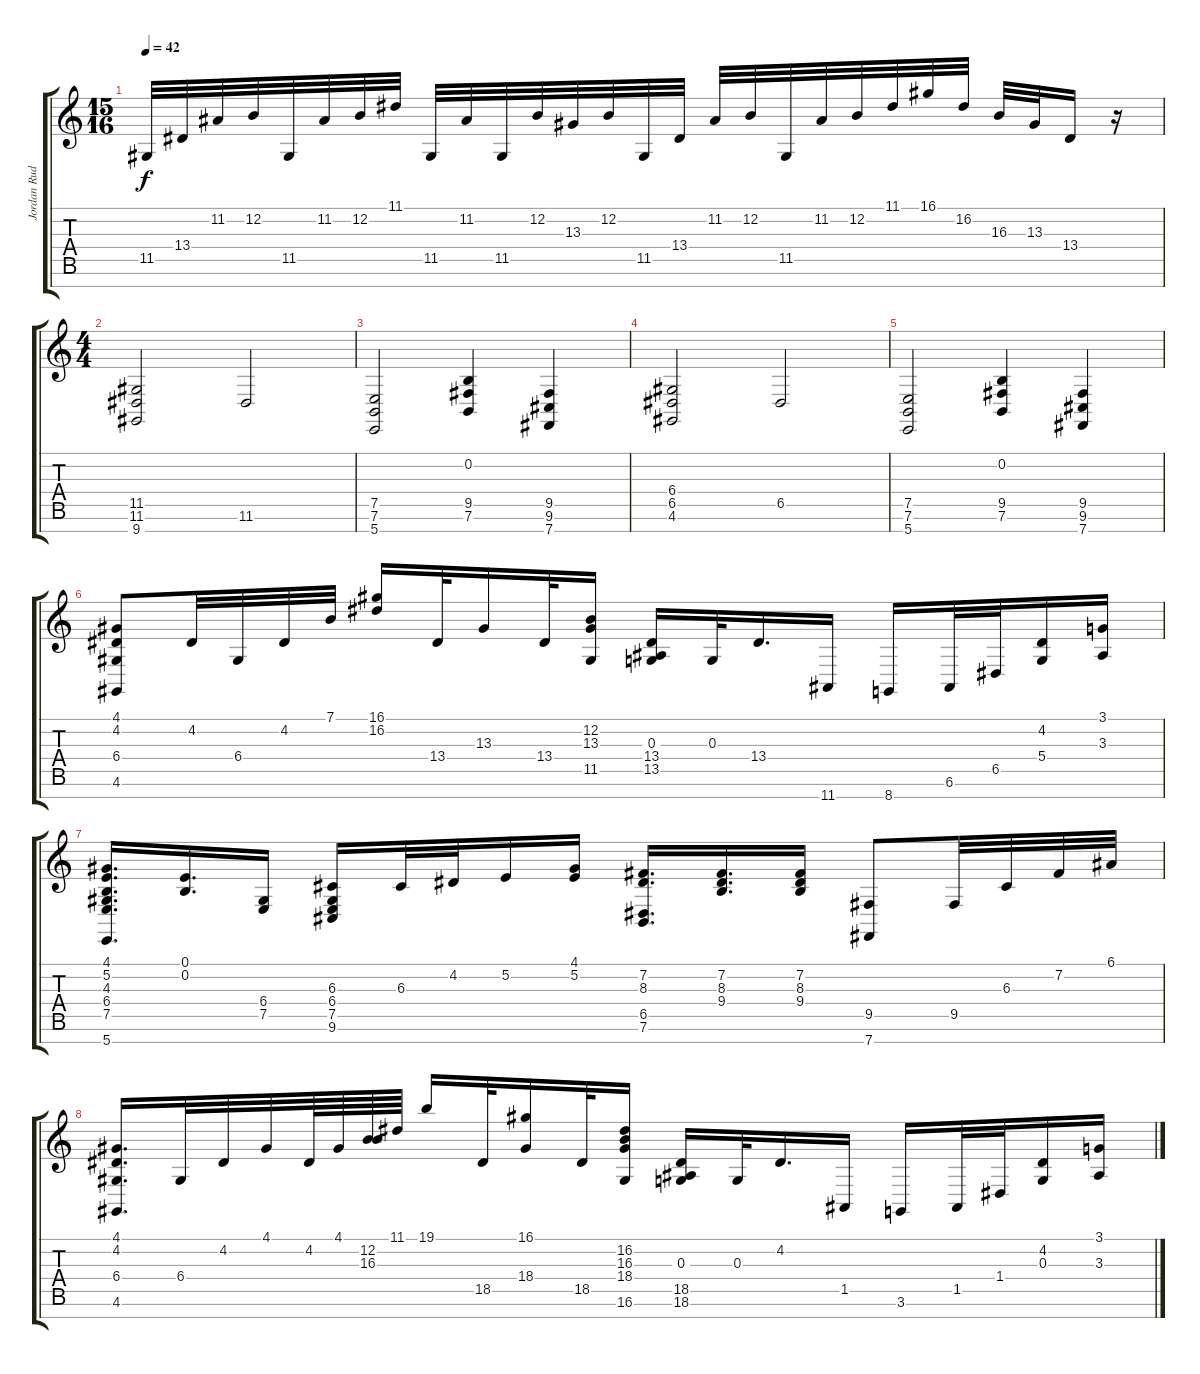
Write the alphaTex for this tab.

\track ("Jordan Rudess" "Jordan Rud") {instrument stringensemble1}
\staff {score tabs}
\tuning (E4 B3 G3 D3 A2 E2 B1) {hide}
\ts (15 16)
\tempo 42
\clef g2
\ks c
11.5.32{dy f} 13.4.32 11.2.32 12.2.32{balance 9} 11.5.32 11.2.32 12.2.32{balance 10} 11.1.32 11.5.32 11.2.32 11.5.32{balance 11} 12.2.32 13.3.32 12.2.32{balance 12} 11.5.32{balance 12} 13.4.32 11.2.32 12.2.32{balance 13} 11.5.32 11.2.32 12.2.32{balance 14} 11.1.32 16.1.32 16.2.32 16.3.32{balance 15} 13.3.32 13.4.16 r.16 |
\ts (4 4)
(11.5 11.6 9.7).2{volume 8 instrument stringensemble2} 11.6.2 |
(7.5 7.6 5.7).2 (0.2 9.5 7.6).4 (9.5 9.6 7.7).4 |
(6.4 6.5 4.6).2 6.5.2 |
(7.5 7.6 5.7).2 (0.2 9.5 7.6).4 (9.5 9.6 7.7).4 |
(4.1 4.2 6.4 4.6).8{volume 9 balance 16 instrument acousticgrandpiano} 4.2.32 6.4.32 4.2.32 7.1.32 (16.1 16.2).16 13.4.32 13.3.16 13.4.32 (12.2 13.3 11.5).16 (0.3 13.4 13.5).16 0.3.32 13.4.16{d} 11.7.16 8.7.16 6.6.32 6.5.32 (4.2 5.4).16 (3.1 3.3).16 |
(4.1 5.2 4.3 6.4 7.5 5.7).16{d} (0.1 0.2).16{d} (6.4 7.5).16 (6.3 6.4 7.5 9.6).16 6.3.32 4.2.32 5.2.16 (4.1 5.2).16 (7.2 8.3 6.5 7.6).16{d} (7.2 8.3 9.4).16{d} (7.2 8.3 9.4).16 (9.5 7.7).8 9.5.32 6.3.32 7.2.32 6.1.32 |
(4.1 4.2 6.4 4.6).16{d} 6.4.32 4.2.32 4.1.32 4.2.64 4.1.64 (12.2 16.3).64 11.1.64 19.1.16 18.5.32 (16.1 18.4).16 18.5.32 (16.2 16.3 18.4 16.6).16 (0.3 18.5 18.6).16 0.3.32 4.2.16{d} 1.5.16 3.6.16 1.5.32 1.4.32 (4.2 0.3).16 (3.1 3.3).16
